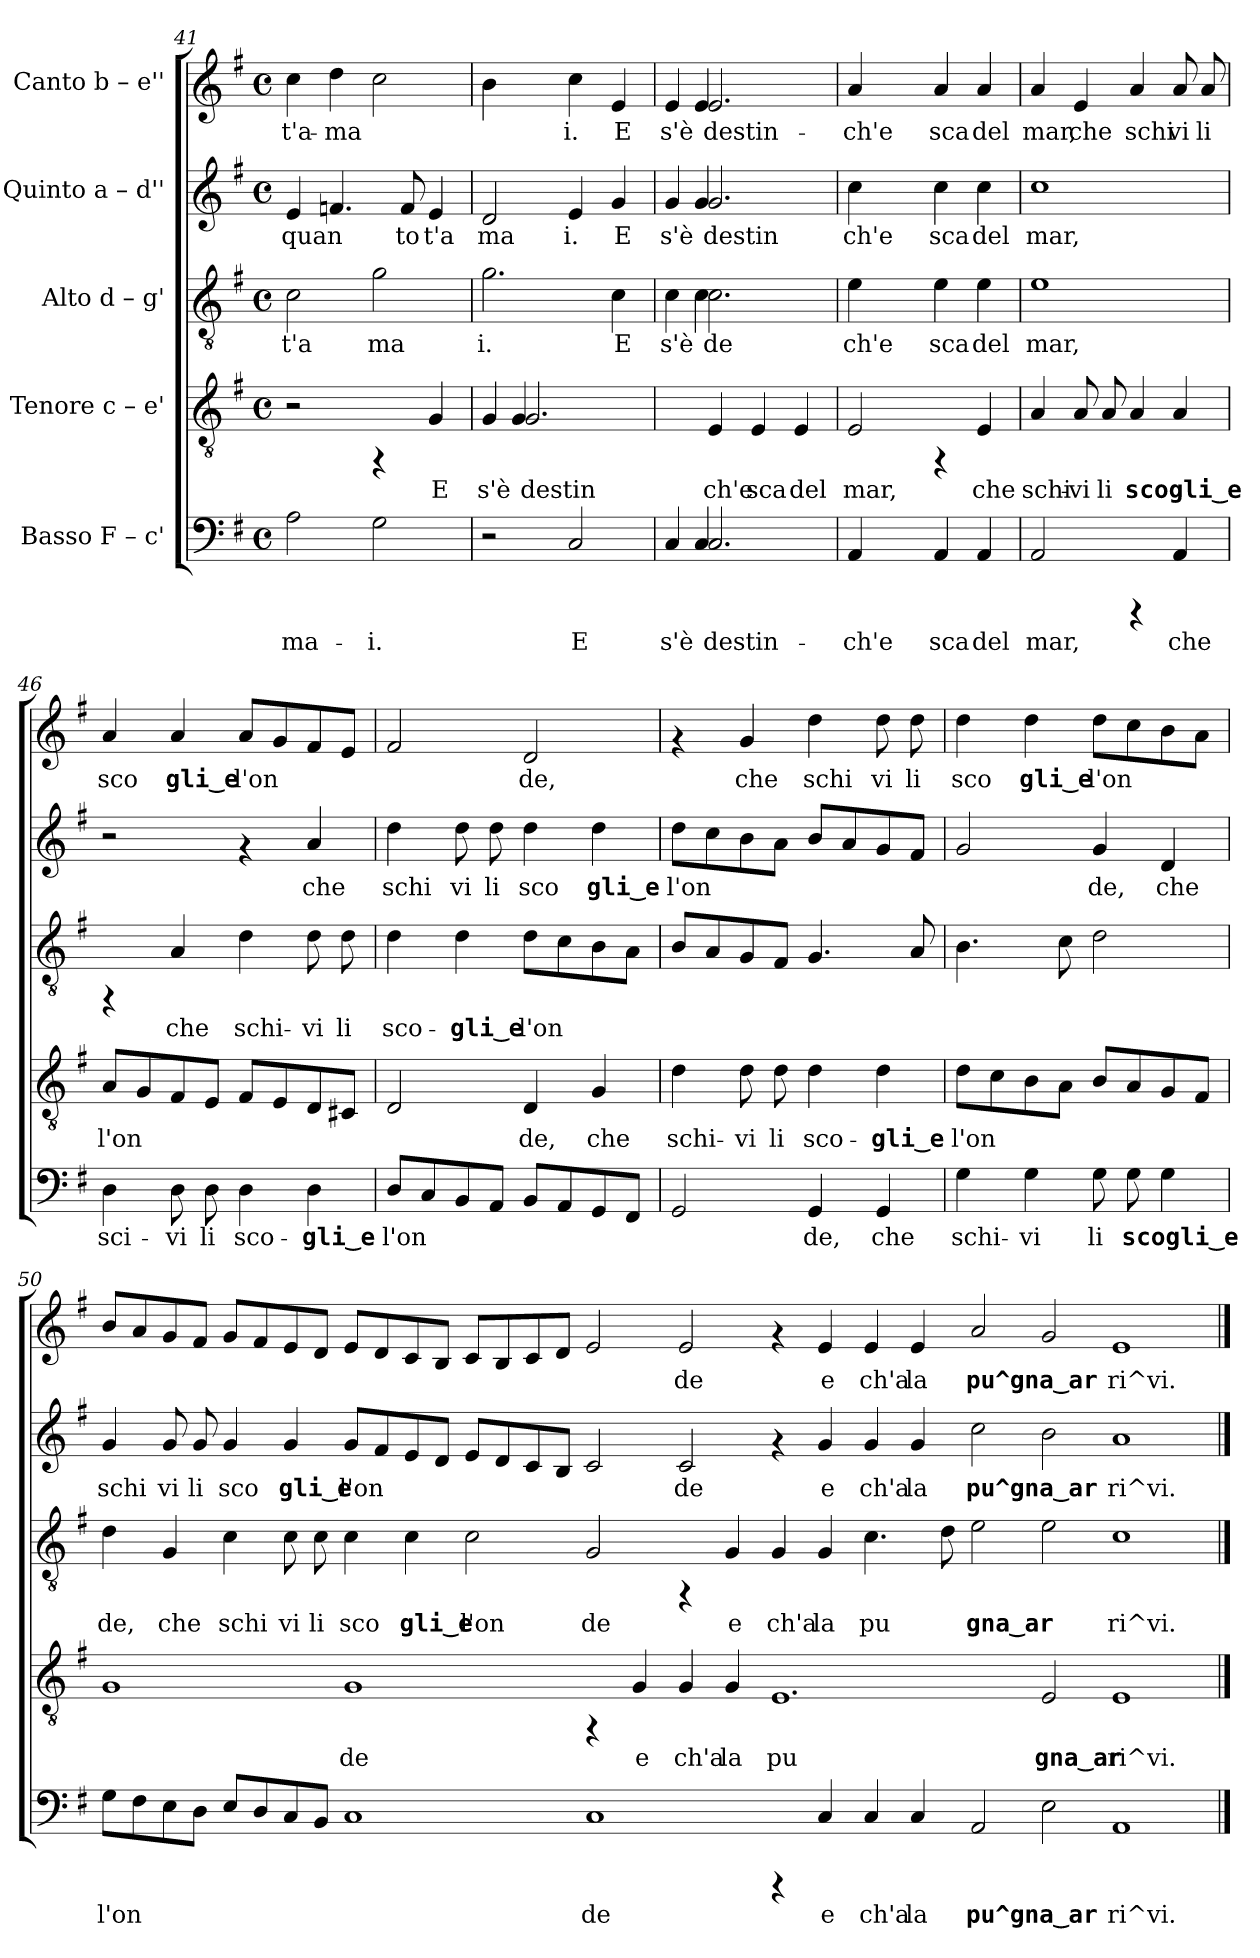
**kern	**text	**kern	**text	**kern	**text	**kern	**text	**kern	**text
*part5	*part5	*part4	*part4	*part3	*part3	*part2	*part2	*part1	*part1
*staff5	*staff5	*staff4	*staff4	*staff3	*staff3	*staff2	*staff2	*staff1	*staff1
*I"Basso  F – c'	*	*I"Tenore  c – e'	*	*I"Alto  d – g'	*	*I"Quinto  a – d''	*	*I"Canto  b – e''	*
*clefF4	*	*clefGv2	*	*clefGv2	*	*clefG2	*	*clefG2	*
*k[f#]	*	*k[f#]	*	*k[f#]	*	*k[f#]	*	*k[f#]	*
*G:	*	*G:	*	*G:	*	*G:	*	*G:	*
*M4/4	*	*M4/4	*	*M4/4	*	*M4/4	*	*M4/4	*
*met(c)	*	*met(c)	*	*met(c)	*	*met(c)	*	*met(c)	*
=41	=41	=41	=41	=41	=41	=41	=41	=41	=41
!	!LO:LY:b:cj	!	!	!	!LO:LY:b:cj	!	!LO:LY:b:rj	!	!LO:LY:b:rj
2A\	-ma-	2r	.	2c\	t'a	4e/	quan	4cc\	t'a-
!	!	!	!	!	!	!	!LO:LY:b:rj	!	!LO:LY:b:rj
.	.	.	.	.	.	4.fn/	.	4dd\	-ma-
!	!LO:LY:b:cj	!	!	!	!LO:LY:b:cj	!	!	!	!LO:LY:b:rj
2G\	-i.	4rFF	.	2g\	ma	.	.	2cc\	--
!	!	!	!	!	!	!	!LO:LY:b:rj	!	!
.	.	.	.	.	.	8f/	to	.	.
!	!	!	!LO:LY:b:cj	!	!	!	!LO:LY:b:rj	!	!
.	.	4G/	E	.	.	4e/	t'a	.	.
=42	=42	=42	=42	=42	=42	=42	=42	=42	=42
!	!	!	!LO:LY:b:cj	!	!LO:LY:b:cj	!	!LO:LY:b:rj	!	!LO:LY:b:rj
*	*	*^	*	*	*	*	*	*	*
2r	.	4G/	4ryy	s'è	2.g\	i.	2d/	ma	4b\	--
!	!	!	!	!LO:LY:b:cj	!	!	!	!	!	!
.	.	2.G/	4G/	destin	.	.	.	.	4ryy	.
!	!LO:LY:b:cj	!	!	!	!	!	!	!LO:LY:b:rj	!	!LO:LY:b:rj
2C/	E	.	2ryy	.	.	.	4e/	i.	4cc\	-i.
!	!	!	!	!	!	!LO:LY:b:cj	!	!LO:LY:b:rj	!	!LO:LY:b:rj
.	.	.	.	.	4c\	E	4g/	E	4e/	E
*	*	*v	*v	*	*	*	*	*	*	*
=43	=43	=43	=43	=43	=43	=43	=43	=43	=43
!	!LO:LY:b:cj	!	!	!	!LO:LY:b:cj	!	!LO:LY:b:rj	!	!LO:LY:b:rj
*^	*	*	*	*^	*	*^	*	*^	*
4C/	4ryy	s'è	4ryy	.	4c\	4ryy	s'è	4g/	4ryy	s'è	4e/	4ryy	s'è
!	!	!LO:LY:b:cj	!	!LO:LY:b:cj	!	!	!LO:LY:b:cj	!	!	!LO:LY:b:rj	!	!	!LO:LY:b:rj
2.C/	4C/	destin-	4E/	ch'e	2.c\	4c\	de	2.g/	4g/	destin	2.e/	4e/	destin-
!	!	!	!	!LO:LY:b:cj	!	!	!	!	!	!	!	!	!
.	2ryy	.	4E/	sca	.	2ryy	.	.	2ryy	.	.	2ryy	.
!	!	!	!	!LO:LY:b:cj	!	!	!	!	!	!	!	!	!
.	.	.	4E/	del	.	.	.	.	.	.	.	.	.
*	*	*	*	*	*v	*v	*	*	*	*	*v	*v	*
*v	*v	*	*	*	*	*	*v	*v	*	*	*
=44	=44	=44	=44	=44	=44	=44	=44	=44	=44
!	!LO:LY:b:cj	!	!LO:LY:b:cj	!	!LO:LY:b:cj	!	!LO:LY:b:rj	!	!LO:LY:b:rj
4AA/	-ch'e	2E/	mar,	4e\	ch'e	4cc\	ch'e	4a/	-ch'e
4ryy	.	.	.	4ryy	.	4ryy	.	4ryy	.
!	!LO:LY:b:cj	!	!	!	!LO:LY:b:cj	!	!LO:LY:b:rj	!	!LO:LY:b:rj
4AA/	sca	4rFF	.	4e\	sca	4cc\	sca	4a/	sca
!	!LO:LY:b:cj	!	!LO:LY:b:cj	!	!LO:LY:b:cj	!	!LO:LY:b:rj	!	!LO:LY:b:rj
4AA/	del	4E/	che	4e\	del	4cc\	del	4a>/	del
!!LO:LB:g=z
=45	=45	=45	=45	=45	=45	=45	=45	=45	=45
!	!LO:LY:b:cj	!	!LO:LY:b:cj	!	!LO:LY:b:cj	!	!LO:LY:b:rj	!	!LO:LY:b:rj
2AA/	mar,	4A/	schi-	1e	mar,	1cc	mar,	4a/	mar,
!	!	!	!LO:LY:b:cj	!	!	!	!	!	!LO:LY:b:rj
.	.	8A/	-vi	.	.	.	.	4e/	che
!	!	!	!LO:LY:b:cj	!	!	!	!	!	!
.	.	8A/	li	.	.	.	.	.	.
!	!	!	!LO:LY:b:cj	!	!	!	!	!	!LO:LY:b:rj
4rCCC	.	4A/	scogli‿e	.	.	.	.	4a/	schi
!	!LO:LY:b:cj	!	!LO:LY:b:cj	!	!	!	!	!	!LO:LY:b:rj
4AA/	che	4A/	.	.	.	.	.	8a/	vi
!	!	!	!	!	!	!	!	!	!LO:LY:b:rj
.	.	.	.	.	.	.	.	8a/	li
=46	=46	=46	=46	=46	=46	=46	=46	=46	=46
!	!LO:LY:b:cj	!	!LO:LY:b:cj	!	!	!	!	!	!LO:LY:b:rj
4D\	sci-	8A/L	l'on-	4rFF	.	2r	.	4a/	sco
!	!	!	!LO:LY:b:cj	!	!	!	!	!	!
.	.	8G/	--	.	.	.	.	.	.
!	!LO:LY:b:cj	!	!LO:LY:b:cj	!	!LO:LY:b:cj	!	!	!	!LO:LY:b:rj
8D\	-vi	8F#/	--	4A/	che	.	.	4a/	gli‿e
!	!LO:LY:b:cj	!	!LO:LY:b:cj	!	!	!	!	!	!
8D\	li	8E/J	--	.	.	.	.	.	.
!	!LO:LY:b:cj	!	!LO:LY:b:cj	!	!LO:LY:b:cj	!	!	!	!LO:LY:b:rj
4D\	sco-	8F#/L	--	4d\	schi-	4rf	.	8a/L	l'on
!	!	!	!LO:LY:b:cj	!	!	!	!	!	!LO:LY:b:rj
.	.	8E/	--	.	.	.	.	8g/	.
!	!LO:LY:b:cj	!	!LO:LY:b:cj	!	!LO:LY:b:cj	!	!LO:LY:b:rj	!	!LO:LY:b:rj
4D\	-gli‿e	8D/	--	8d\	-vi	4a/	che	8f#/	.
!	!	!	!LO:LY:b:cj	!	!LO:LY:b:cj	!	!	!	!LO:LY:b:rj
.	.	8C#X/J	--	8d\	li	.	.	8e/J	.
=47	=47	=47	=47	=47	=47	=47	=47	=47	=47
!	!LO:LY:b:cj	!	!LO:LY:b:cj	!	!LO:LY:b:cj	!	!LO:LY:b:rj	!	!LO:LY:b:rj
8D/L	l'on-	2D/	--	4d\	sco-	4dd\	schi	2f#/	.
!	!LO:LY:b:cj	!	!	!	!	!	!	!	!
8C/	--	.	.	.	.	.	.	.	.
!	!LO:LY:b:cj	!	!	!	!LO:LY:b:cj	!	!LO:LY:b:rj	!	!
8BB/	--	.	.	4d\	-gli‿e	8dd\	vi	.	.
!	!LO:LY:b:cj	!	!	!	!	!	!LO:LY:b:rj	!	!
8AA/J	--	.	.	.	.	8dd\	li	.	.
!	!LO:LY:b:cj	!	!LO:LY:b:cj	!	!LO:LY:b:cj	!	!LO:LY:b:rj	!	!LO:LY:b:rj
8BB/L	--	4D/	-de,	8d\L	l'on-	4dd\	sco	2d/	de,
!	!LO:LY:b:cj	!	!	!	!LO:LY:b:cj	!	!	!	!
8AA/	--	.	.	8c\	--	.	.	.	.
!	!LO:LY:b:cj	!	!LO:LY:b:cj	!	!LO:LY:b:cj	!	!LO:LY:b:rj	!	!
8GG/	--	4G/	che	8B\	--	4dd\	gli‿e	.	.
!	!LO:LY:b:cj	!	!	!	!LO:LY:b:cj	!	!	!	!
8FF#/J	--	.	.	8A\J	--	.	.	.	.
=48	=48	=48	=48	=48	=48	=48	=48	=48	=48
!	!LO:LY:b:cj	!	!LO:LY:b:cj	!	!LO:LY:b:cj	!	!LO:LY:b:rj	!	!
2GG/	--	4d\	schi-	8B/L	--	8dd\L	l'on	4rf	.
!	!	!	!	!	!LO:LY:b:cj	!	!LO:LY:b:rj	!	!
.	.	.	.	8A/	--	8cc\	.	.	.
!	!	!	!LO:LY:b:cj	!	!LO:LY:b:cj	!	!LO:LY:b:rj	!	!LO:LY:b:rj
.	.	8d\	-vi	8G/	--	8b\	.	4g/	che
!	!	!	!LO:LY:b:cj	!	!LO:LY:b:cj	!	!LO:LY:b:rj	!	!
.	.	8d\	li	8F#/J	--	8a\J	.	.	.
!	!LO:LY:b:cj	!	!LO:LY:b:cj	!	!LO:LY:b:cj	!	!LO:LY:b:rj	!	!LO:LY:b:rj
4GG/	-de,	4d\	sco-	4.G/	--	8b/L	.	4dd\	schi
!	!	!	!	!	!	!	!LO:LY:b:rj	!	!
.	.	.	.	.	.	8a/	.	.	.
!	!LO:LY:b:cj	!	!LO:LY:b:cj	!	!	!	!LO:LY:b:rj	!	!LO:LY:b:rj
4GG/	che	4d\	-gli‿e	.	.	8g/	.	8dd\	vi
!	!	!	!	!	!LO:LY:b:cj	!	!LO:LY:b:rj	!	!LO:LY:b:rj
.	.	.	.	8A/	--	8f#/J	.	8dd\	li
=49	=49	=49	=49	=49	=49	=49	=49	=49	=49
!	!LO:LY:b:cj	!	!LO:LY:b:cj	!	!LO:LY:b:cj	!	!LO:LY:b:rj	!	!LO:LY:b:rj
4G\	schi-	8d\L	l'on-	4.B\	--	2g/	.	4dd\	sco
!	!	!	!LO:LY:b:cj	!	!	!	!	!	!
.	.	8c\	--	.	.	.	.	.	.
!	!LO:LY:b:cj	!	!LO:LY:b:cj	!	!	!	!	!	!LO:LY:b:rj
4G\	-vi	8B\	--	.	.	.	.	4dd\	gli‿e
!	!	!	!LO:LY:b:cj	!	!LO:LY:b:cj	!	!	!	!
.	.	8A\J	--	8c\	--	.	.	.	.
!	!LO:LY:b:cj	!	!LO:LY:b:cj	!	!LO:LY:b:cj	!	!LO:LY:b:rj	!	!LO:LY:b:rj
8G\	li	8B/L	--	2d\	--	4g/	de,	8dd\L	l'on
!	!LO:LY:b:cj	!	!LO:LY:b:cj	!	!	!	!	!	!LO:LY:b:rj
8G\	scogli‿e	8A/	--	.	.	.	.	8cc\	.
!	!LO:LY:b:cj	!	!LO:LY:b:cj	!	!	!	!LO:LY:b:rj	!	!LO:LY:b:rj
4G\	.	8G/	--	.	.	4d/	che	8b\	.
!	!	!	!LO:LY:b:cj	!	!	!	!	!	!LO:LY:b:rj
.	.	8F#/J	--	.	.	.	.	8a\J	.
!!LO:PB:g=z
=50	=50	=50	=50	=50	=50	=50	=50	=50	=50
!	!LO:LY:b:cj	!	!LO:LY:b:cj	!	!LO:LY:b:cj	!	!LO:LY:b:rj	!	!LO:LY:b:rj
8G\L	l'on	1G	--	4d\	-de,	4g/	schi	8b/L	.
!	!LO:LY:b:cj	!	!	!	!	!	!	!	!LO:LY:b:rj
8F#\	.	.	.	.	.	.	.	8a/	.
!	!LO:LY:b:cj	!	!	!	!LO:LY:b:cj	!	!LO:LY:b:rj	!	!LO:LY:b:rj
8E\	.	.	.	4G/	che	8g/	vi	8g/	.
!	!LO:LY:b:cj	!	!	!	!	!	!LO:LY:b:rj	!	!LO:LY:b:rj
8D\J	.	.	.	.	.	8g/	li	8f#/J	.
!	!LO:LY:b:cj	!	!	!	!LO:LY:b:cj	!	!LO:LY:b:rj	!	!LO:LY:b:rj
8E/L	.	.	.	4c\	schi	4g/	sco	8g/L	.
!	!LO:LY:b:cj	!	!	!	!	!	!	!	!LO:LY:b:rj
8D/	.	.	.	.	.	.	.	8f#/	.
!	!LO:LY:b:cj	!	!	!	!LO:LY:b:cj	!	!LO:LY:b:rj	!	!LO:LY:b:rj
8C/	.	.	.	8c\	vi	4g/	gli‿e	8e/	.
!	!LO:LY:b:cj	!	!	!	!LO:LY:b:cj	!	!	!	!LO:LY:b:rj
8BB/J	.	.	.	8c\	li	.	.	8d/J	.
!	!LO:LY:b:cj	!	!LO:LY:b:cj	!	!LO:LY:b:cj	!	!LO:LY:b:rj	!	!LO:LY:b:rj
1C	.	1G	-de	4c\	sco	8g/L	l'on	8e/L	.
!	!	!	!	!	!	!	!LO:LY:b:rj	!	!LO:LY:b:rj
.	.	.	.	.	.	8f#/	.	8d/	.
!	!	!	!	!	!LO:LY:b:cj	!	!LO:LY:b:rj	!	!LO:LY:b:rj
.	.	.	.	4c\	gli‿e	8e/	.	8c/	.
!	!	!	!	!	!	!	!LO:LY:b:rj	!	!LO:LY:b:rj
.	.	.	.	.	.	8d/J	.	8B/J	.
!	!	!	!	!	!LO:LY:b:cj	!	!LO:LY:b:rj	!	!LO:LY:b:rj
.	.	.	.	2c\	l'on	8e/L	.	8c/L	.
!	!	!	!	!	!	!	!LO:LY:b:rj	!	!LO:LY:b:rj
.	.	.	.	.	.	8d/	.	8B/	.
!	!	!	!	!	!	!	!LO:LY:b:rj	!	!LO:LY:b:rj
.	.	.	.	.	.	8c/	.	8c/	.
!	!	!	!	!	!	!	!LO:LY:b:rj	!	!LO:LY:b:rj
.	.	.	.	.	.	8B/J	.	8d/J	.
!	!LO:LY:b:cj	!	!	!	!LO:LY:b:cj	!	!LO:LY:b:rj	!	!LO:LY:b:rj
1C	de	4rFF	.	2G/	de	2c/	.	2e/	.
!	!	!	!LO:LY:b:cj	!	!	!	!	!	!
.	.	4G/	e	.	.	.	.	.	.
!	!	!	!LO:LY:b:cj	!	!	!	!LO:LY:b:rj	!	!LO:LY:b:rj
.	.	4G/	ch'a	4rFF	.	2c/	de	2e/	de
!	!	!	!LO:LY:b:cj	!	!LO:LY:b:cj	!	!	!	!
.	.	4G/	la	4G/	e	.	.	.	.
!	!	!	!LO:LY:b:cj	!	!LO:LY:b:cj	!	!	!	!
4rCCC	.	1.E	pu	4G/	ch'a	4rf	.	4rf	.
!	!LO:LY:b:cj	!	!	!	!LO:LY:b:cj	!	!LO:LY:b:rj	!	!LO:LY:b:rj
4C/	e	.	.	4G/	la	4g/	e	4e/	e
!	!LO:LY:b:cj	!	!	!	!LO:LY:b:cj	!	!LO:LY:b:rj	!	!LO:LY:b:rj
4C/	ch'a	.	.	4.c\	pu	4g/	ch'a	4e/	ch'a
!	!LO:LY:b:cj	!	!	!	!	!	!LO:LY:b:rj	!	!LO:LY:b:rj
4C/	la	.	.	.	.	4g/	la	4e/	la
!	!	!	!	!	!LO:LY:b:cj	!	!	!	!
.	.	.	.	8d\	.	.	.	.	.
!	!LO:LY:b:cj	!	!	!	!LO:LY:b:cj	!	!LO:LY:b:rj	!	!LO:LY:b:rj
2AA/	pu^gna‿ar	.	.	2e\	gna‿ar	2cc\	pu^gna‿ar	2a/	pu^gna‿ar-
!	!LO:LY:b:cj	!	!LO:LY:b:cj	!	!LO:LY:b:cj	!	!LO:LY:b:rj	!	!LO:LY:b:rj
2E\	.	2E/	gna‿ar	2e\	.	2b\	.	2g/	--
!	!LO:LY:b:cj	!	!LO:LY:b:cj	!	!LO:LY:b:cj	!	!LO:LY:b:rj	!	!LO:LY:b:rj
1AA	ri^vi.	1E	ri^vi.	1c	ri^vi.	1a	ri^vi.	1e	-ri^vi.-
==	==	==	==	==	==	==	==	==	==
*-	*-	*-	*-	*-	*-	*-	*-	*-	*-
